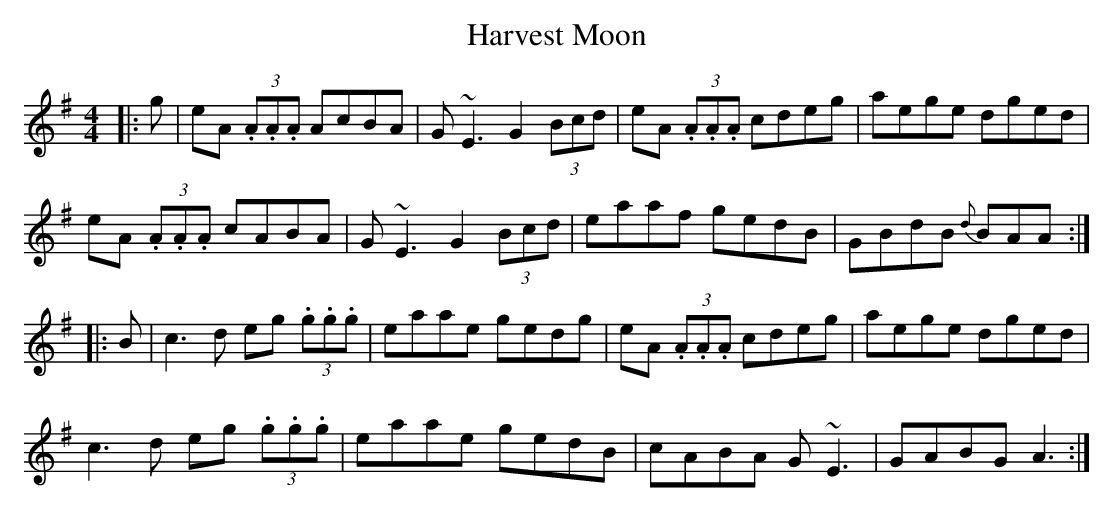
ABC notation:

X:1
T: Harvest Moon
M: 4/4
L: 1/8
K: Ador
|:g|eA (3.A.A.A AcBA|G~E3 G2 (3Bcd|eA (3.A.A.A cdeg|aege dged|
eA (3.A.A.A cABA|G~E3 G2 (3Bcd|eaaf gedB|GBdB {d}BAA:|
|:B|c3d eg (3.g.g.g|eaae gedg|eA (3.A.A.A cdeg|aege dged|
c3d eg (3.g.g.g|eaae gedB|cABA G~E3|GABG A3:|
